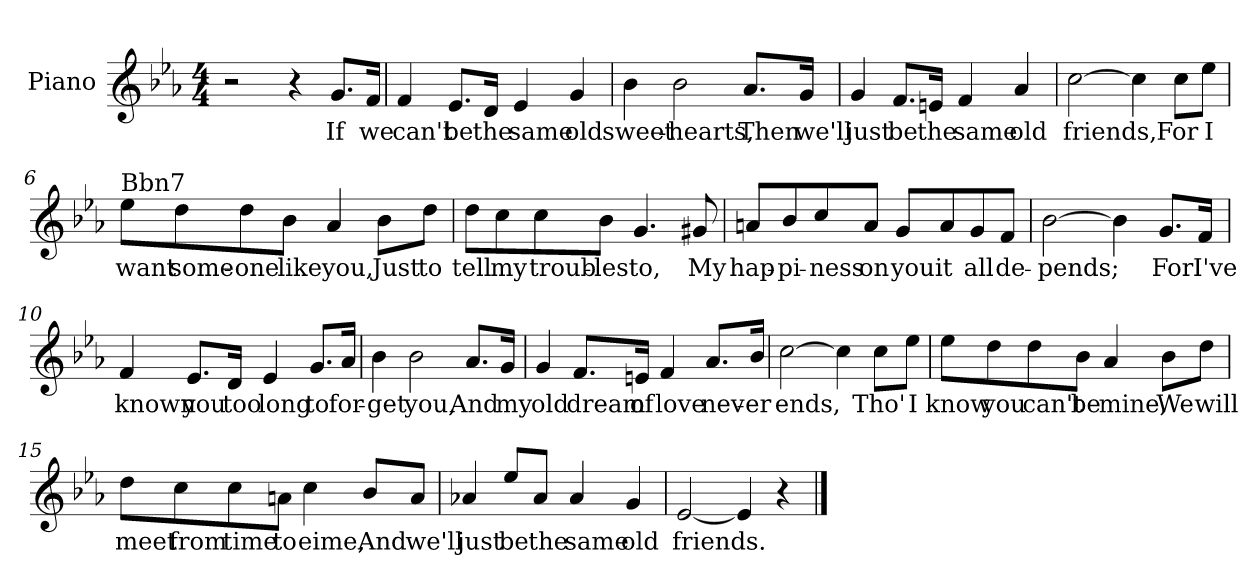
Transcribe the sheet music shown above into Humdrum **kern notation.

**kern	**text
*part1	*part1
*staff1	*staff1
*I"Piano	*
*I'Pno.	*
*clefG2	*
*k[b-e-a-]	*
*E-:	*
*M4/4	*
=1	=1
2r	.
4r	.
8.g/L	If
16f/Jk	we
=2	=2
4f/	can't
8.e-/L	be
16d/Jk	the
4e-/	same
4g/	old
=3	=3
4b-\	sweet-
2b-\	-hearts,
8.a-/L	Then
16g/Jk	we'll
!!LO:LB:g=z
=4	=4
4g/	just
8.f/L	be
16en/Jk	the
4f/	same
4a-/	old
=5	=5
[2cc\	friends,
4cc\]	.
8cc\L	For
8ee-\J	I
=6	=6
!LO:TX:a:t=Bbn7	!
8ee-\L	want
8dd\	some-
8dd\	-one
8b-\J	like
4a-/	you,
8b-\L	Just
8dd\J	to
!!LO:LB:g=z
=7	=7
8dd\L	tell
8cc\	my
8cc\	troub-
8b-\J	-les
4.g/	to,
8g#X/	My
=8	=8
8an/L	hap-
8b-/	-pi-
8cc/	-ness
8a/J	on
8g/L	you
8a/	it
8g/	all
8f/J	de-
=9	=9
[2b-\	-pends;
4b-\]	.
8.g/L	For
16f/Jk	I've
!!LO:LB:g=z
=10	=10
4f/	known
8.e-/L	you
16d/Jk	too
4e-/	long
8.g/L	to
16a-/Jk	for-
=11	=11
4b-\	-get
2b-\	you,
8.a-/L	And
16g/Jk	my
=12	=12
4g/	old
8.f/L	dream
16en/Jk	of
4f/	love
8.a-/L	nev-
16b-/Jk	-er
!!LO:LB:g=z
=13	=13
[2cc\	ends,
4cc\]	.
8cc\L	Tho'
8ee-\J	I
=14	=14
8ee-\L	know
8dd\	you
8dd\	can't
8b-\J	be
4a-/	mine,
8b-\L	We
8dd\J	will
!!LO:LB:g=z
=15	=15
8dd\L	meet
8cc\	from
8cc\	time
8an\J	to
4cc\	eime,
8b-/L	And
8a/J	we'll
=16	=16
4a-X/	just
8ee-/L	be
8a-/J	the
4a-/	same
4g/	old
=17	=17
[2e-/	friends.
4e-/]	.
4r	.
==	==
*-	*-
